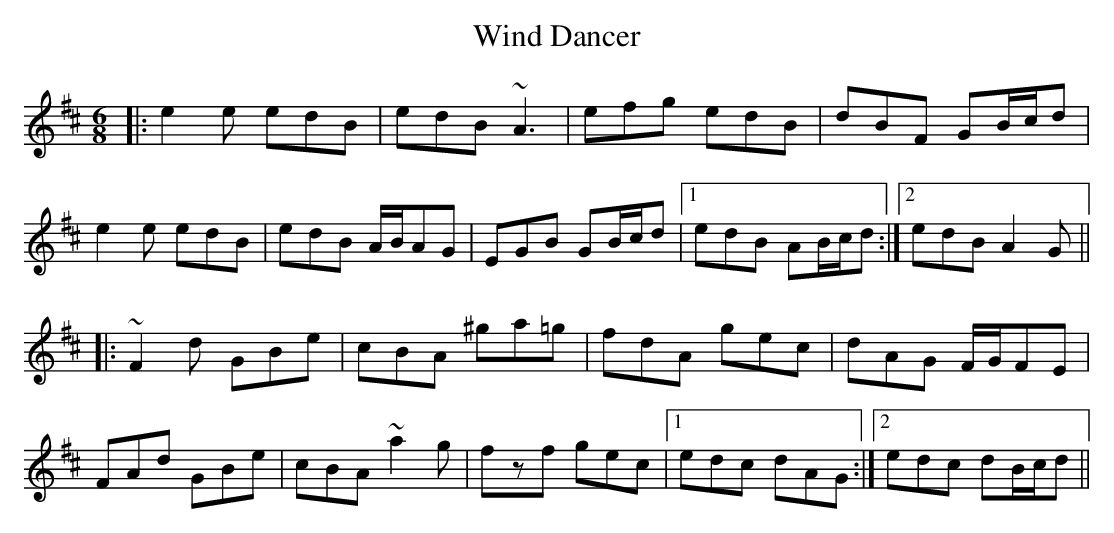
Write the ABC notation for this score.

X:1
T: Wind Dancer
M: 6/8
L: 1/8
K: Amix
|:e2e edB|edB ~A3|efg edB|dBF GB/c/d|
e2e edB|edB A/B/AG|EGB GB/c/d|1 edB AB/c/d:|2 edB A2G||
|:~F2d GBe|cBA ^ga=g|fdA gec|dAG F/G/FE|
FAd GBe|cBA ~a2g|fzf gec|1 edc dAG:|2 edc dB/c/d||
